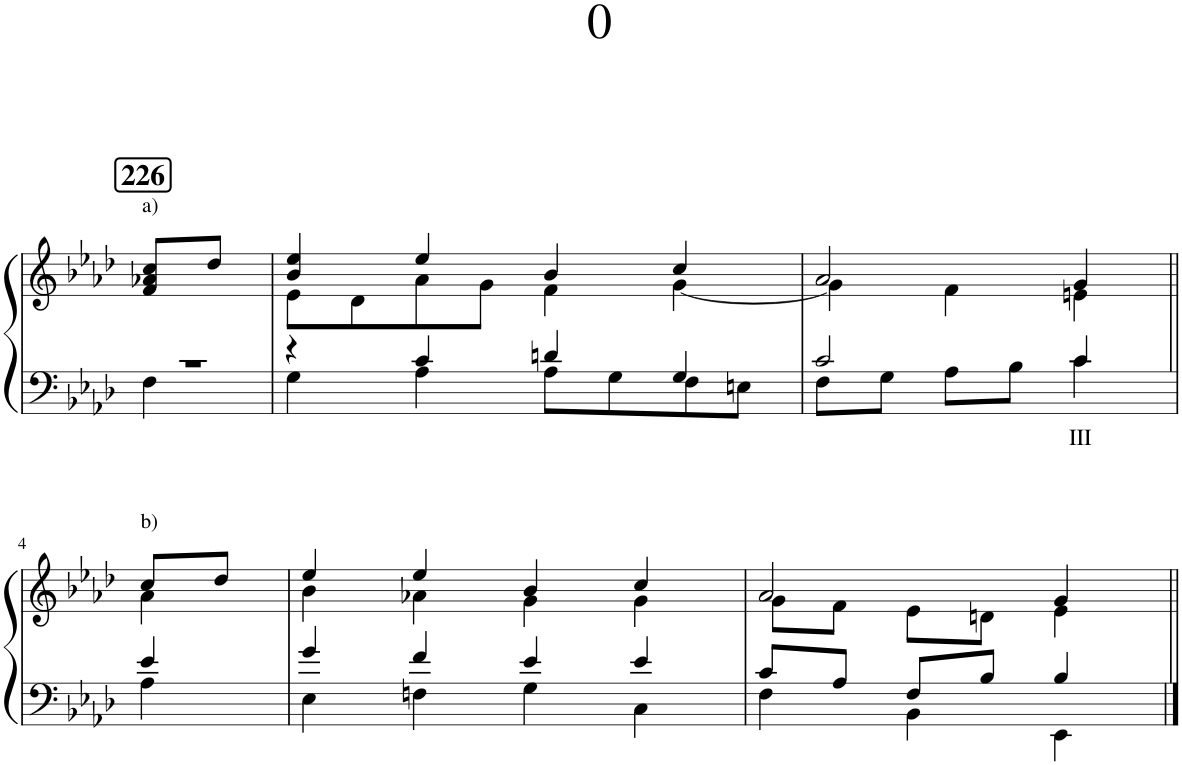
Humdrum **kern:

**kern	**text	**kern
*part1	*part1	*part1
*staff2	*staff2	*staff1
*I"Piano	*	*
*I'Pno.	*	*
*clefF4	*	*clefG2
*k[b-e-a-d-]	*	*k[b-e-a-d-]
*M1/4	*	*M1/4
!!LO:REH:place=s1:a:B:cj:fs=14:t=226
=1	=1	=1
*^	*	*
!	!	!	!LO:TX:a:t=a)
4r	4F\	.	8f/ 8a-X/ 8cc/L
.	.	.	8dd-/J
=2	=2	=2	=2
*M4/4	*	*	*M4/4
*	*	*	*^
4r	4G\	.	4b-/ 4ee-/	8e-\L
.	.	.	.	8d-\
4c/	4A-\	.	4ee-/	8a-\
.	.	.	.	8g\J
4dn/	8A-\L	.	4b-/	4f\
.	8G\	.	.	.
4G/	8F\	.	4cc/	[4g\
.	8En\J	.	.	.
=3	=3	=3	=3	=3
*M3/4	*	*	*M3/4	*
2c/	8F\L	.	2a-/	4g\]
.	8G\J	.	.	.
.	8A-\L	.	.	4f\
.	8B-\J	.	.	.
!	!	!LO:LY:b	!	!
4c/	4c\	III	4g/	4en\
!!LO:LB:g=z	!!
=4||	=4||	=4||	=4||	=4||
*M1/4	*	*	*M1/4	*
!	!	!	!LO:TX:a:t=b)	!
4e-/	4A-\	.	8cc/L	4a-\
.	.	.	8dd-/J	.
=5	=5	=5	=5	=5
*M4/4	*	*	*M4/4	*
4g/	4E-\	.	4ee-/	4b-\
4f/	4Fn\	.	4ee-/	4a-X\
4e-/	4G\	.	4b-/	4g\
4e-/	4C\	.	4cc/	4g\
=6	=6	=6	=6	=6
*M3/4	*	*	*M3/4	*
8c/L	4F\	.	2a-/	8g\L
8A-/J	.	.	.	8f\J
8F/L	4BB-\	.	.	8e-\L
8B-/J	.	.	.	8dn\J
4B-/	4EE-\	.	4g/	4e-\
*v	*v	*	*	*
*	*	*v	*v
=||	=||	=||
*-	*-	*-
